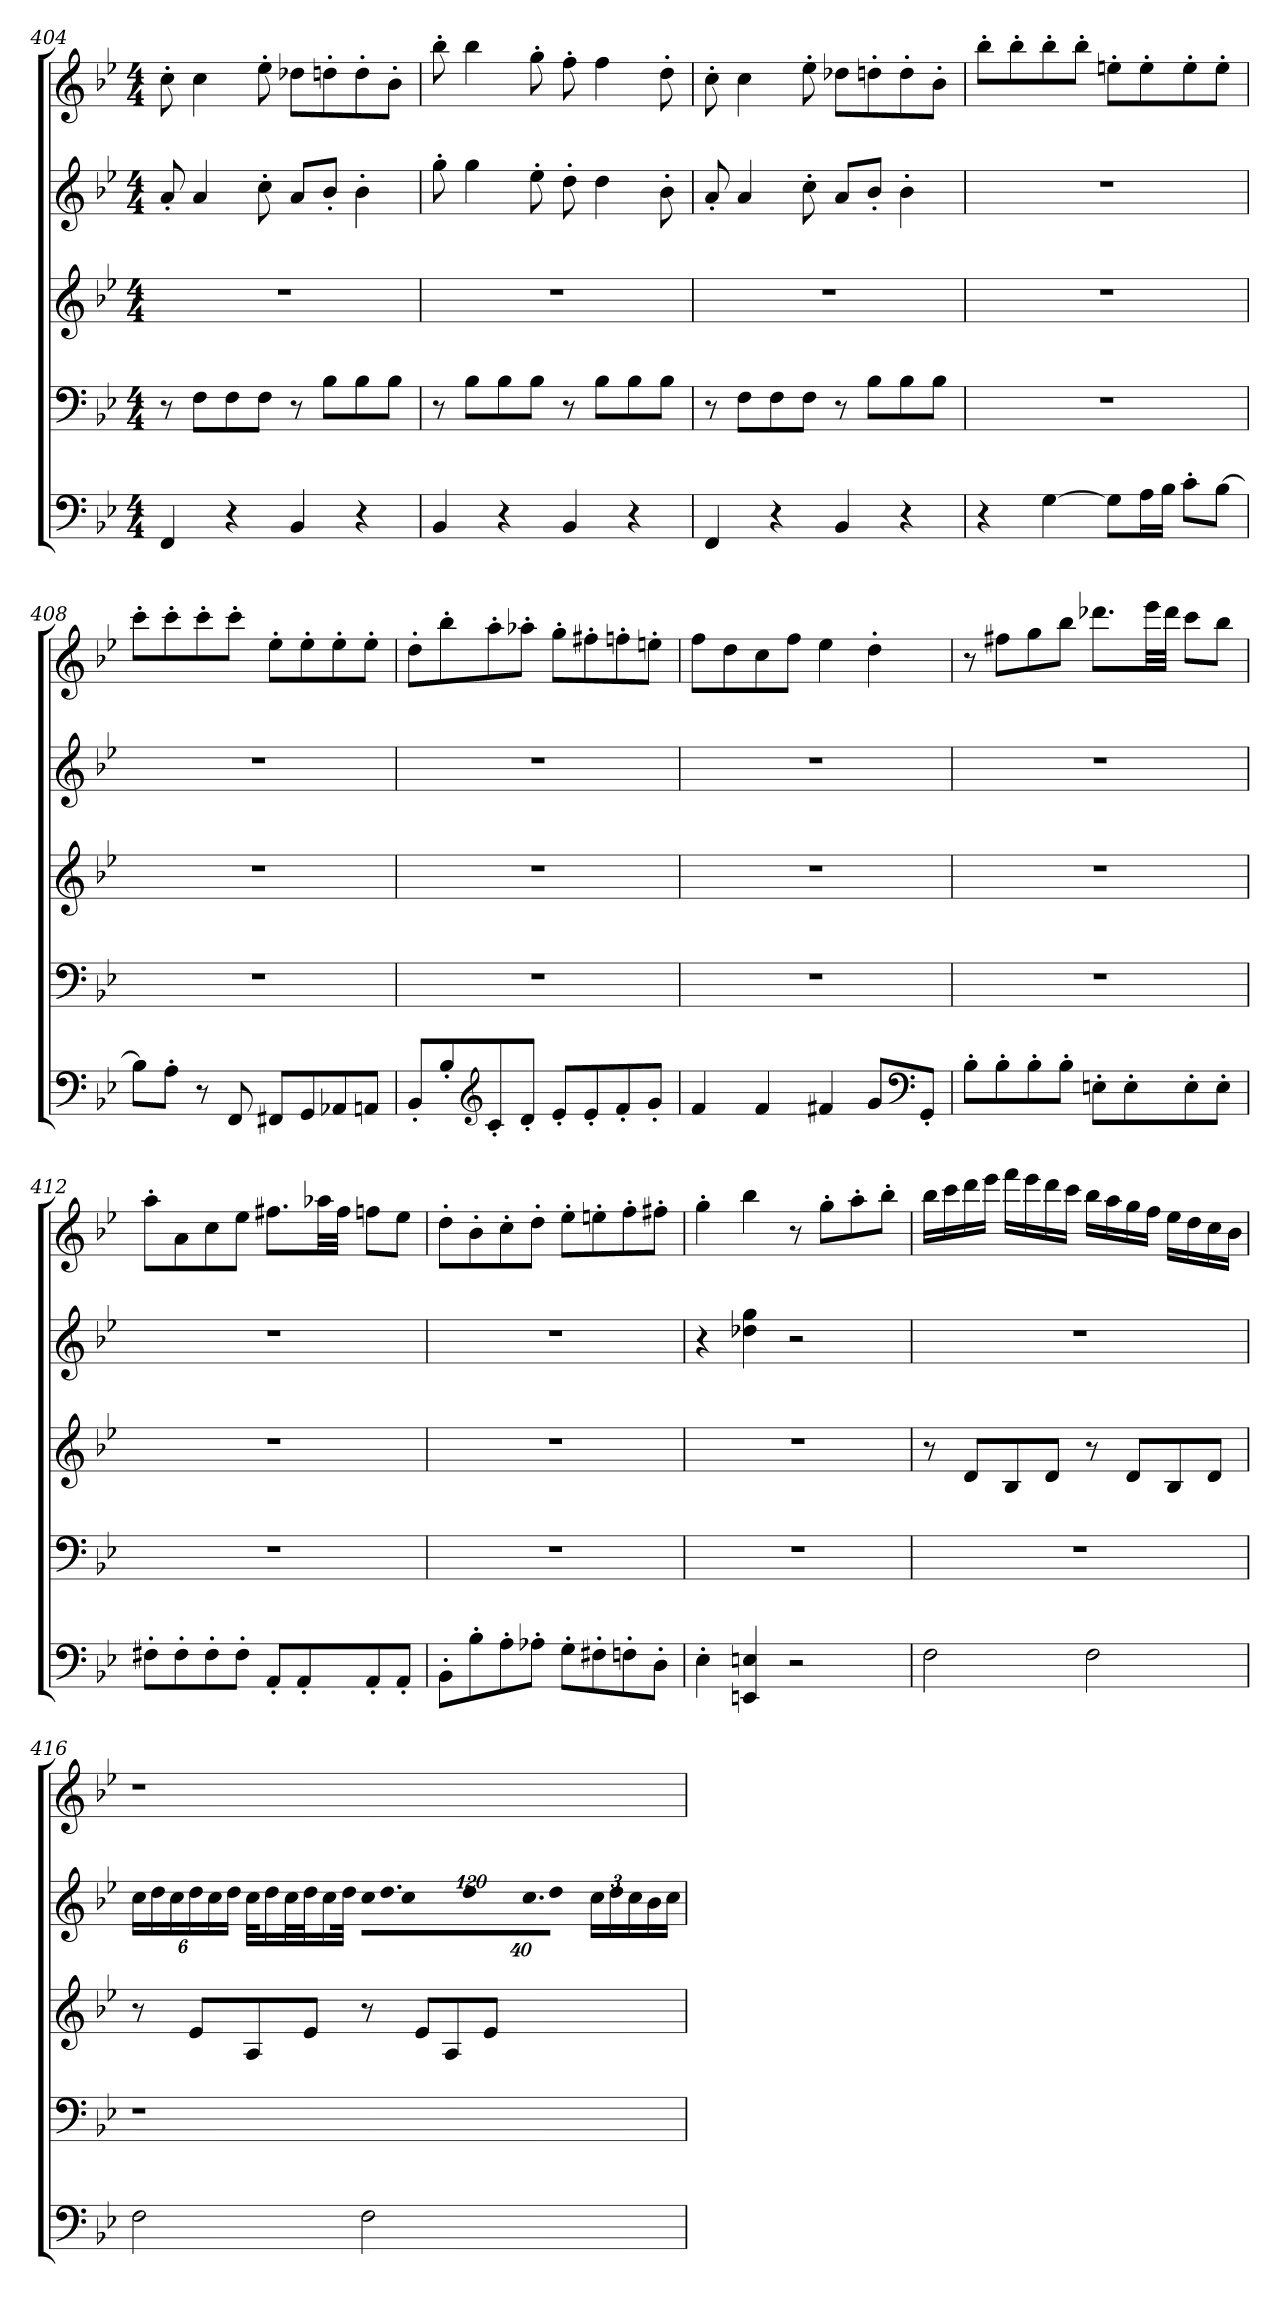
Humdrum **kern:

**kern	**kern	**kern	**kern	**kern
*part5	*part4	*part3	*part2	*part1
*staff5	*staff4	*staff3	*staff2	*staff1
*clefF4	*clefF4	*clefG2	*clefG2	*clefG2
*k[b-e-]	*k[b-e-]	*k[b-e-]	*k[b-e-]	*k[b-e-]
*M4/4	*M4/4	*M4/4	*M4/4	*M4/4
=404	=404	=404	=404	=404
4FF/	8r	1r	8a'/	8cc'\
.	8F\L	.	4a/	4cc\
4r	8F\	.	.	.
.	8F\J	.	8cc'\	8ee-'\
4BB-/	8r	.	8a/L	8dd-X\L
.	8B-\L	.	8b-'/J	8ddn'\
4r	8B-\	.	4b-'\	8dd'\
.	8B-\J	.	.	8b-'\J
=405	=405	=405	=405	=405
*	*	*	*	*MM151
4BB-/	8r	1r	8gg'\	8bb-'\
.	8B-\L	.	4gg\	4bb-\
4r	8B-\	.	.	.
.	8B-\J	.	8ee-'\	8gg'\
4BB-/	8r	.	8dd'\	8ff'\
.	8B-\L	.	4dd\	4ff\
4r	8B-\	.	.	.
.	8B-\J	.	8b-'\	8dd'\
=406	=406	=406	=406	=406
4FF/	8r	1r	8a'/	8cc'\
.	8F\L	.	4a/	4cc\
4r	8F\	.	.	.
.	8F\J	.	8cc'\	8ee-'\
4BB-/	8r	.	8a/L	8dd-X\L
.	8B-\L	.	8b-'/J	8ddn'\
4r	8B-\	.	4b-'\	8dd'\
.	8B-\J	.	.	8b-'\J
!!LO:LB:g=z
=407	=407	=407	=407	=407
*	*	*	*	*MM151
4r	1r	1r	1r	8bb-'\L
.	.	.	.	8bb-'\
[4G\	.	.	.	8bb-'\
.	.	.	.	8bb-'\J
8G\L]	.	.	.	8een'\L
16A\L	.	.	.	8ee'\
16B-\JJ	.	.	.	.
8c'\L	.	.	.	8ee'\
[8B-\J	.	.	.	8ee'\J
=408	=408	=408	=408	=408
8B-\L]	1r	1r	1r	8ccc'\L
8A'\J	.	.	.	8ccc'\
8r	.	.	.	8ccc'\
8FF/	.	.	.	8ccc'\J
8FF#X/L	.	.	.	8ee-'\L
8GG/	.	.	.	8ee-'\
8AA-X/	.	.	.	8ee-'\
8AAn/J	.	.	.	8ee-'\J
=409	=409	=409	=409	=409
8BB-'/L	1r	1r	1r	8dd'\L
8B-'/	.	.	.	8bb-'\
*clefG2	*	*	*	*
8c'/	.	.	.	8aa'\
8d'/J	.	.	.	8aa-X'\J
8e-'/L	.	.	.	8gg'\L
8e-'/	.	.	.	8ff#X'\
8f'/	.	.	.	8ffn'\
8g'/J	.	.	.	8een'\J
!!LO:PB:g=z
=410	=410	=410	=410	=410
4f/	1r	1r	1r	8ff\L
.	.	.	.	8dd\
4f/	.	.	.	8cc\
.	.	.	.	8ff\J
*	*	*	*	*MM147
4f#X/	.	.	.	4ee-\
8g/L	.	.	.	4dd'\
*clefF4	*	*	*	*
8GG'/J	.	.	.	.
=411	=411	=411	=411	=411
8B-'\L	1r	1r	1r	8r
8B-'\	.	.	.	8ff#X\L
8B-'\	.	.	.	8gg\
8B-'\J	.	.	.	8bb-\J
8En'\L	.	.	.	8.ddd-X\L
8E'\	.	.	.	.
.	.	.	.	32eee-\LL
.	.	.	.	32ddd-\JJJ
8E'\	.	.	.	8ccc\L
8E'\J	.	.	.	8bb-\J
=412	=412	=412	=412	=412
8F#X'\L	1r	1r	1r	8aa'\L
8F#'\	.	.	.	8a\
8F#'\	.	.	.	8cc\
8F#'\J	.	.	.	8ee-\J
8AA'/L	.	.	.	8.ff#X\L
8AA'/	.	.	.	.
.	.	.	.	32aa-X\LL
.	.	.	.	32ff#\JJJ
8AA'/	.	.	.	8ffn\L
8AA'/J	.	.	.	8ee-\J
!!LO:LB:g=z
=413	=413	=413	=413	=413
8BB-'\L	1r	1r	1r	8dd'\L
8B-'\	.	.	.	8b-'\
8A'\	.	.	.	8cc'\
8A-X'\J	.	.	.	8dd'\J
8G'\L	.	.	.	8ee-'\L
8F#X'\	.	.	.	8een'\
8Fn'\	.	.	.	8ff'\
8D'\J	.	.	.	8ff#X'\J
=414	=414	=414	=414	=414
*	*	*	*	*MM144
4E-'\	1r	1r	4r	4gg'\
*	*	*	*	*MM135
4EEn/ 4En/	.	.	4dd-X\ 4gg\	4bb-\
*	*	*	*	*MM102
2r	.	.	2r	8r
*	*	*	*	*MM151
.	.	.	.	8gg'\L
.	.	.	.	8aa'\
.	.	.	.	8bb-'\J
=415	=415	=415	=415	=415
*	*	*	*	*MM151
2F\	1r	8r	1r	16bb-\LL
.	.	.	.	16ccc\
.	.	8d/L	.	16ddd\
.	.	.	.	16eee-\JJ
.	.	8B-/	.	16fff\LL
.	.	.	.	16eee-\
.	.	8d/J	.	16ddd\
.	.	.	.	16ccc\JJ
2F\	.	8r	.	16bb-\LL
.	.	.	.	16aa\
.	.	8d/L	.	16gg\
.	.	.	.	16ff\JJ
.	.	8B-/	.	16ee-\LL
.	.	.	.	16dd\
.	.	8d/J	.	16cc\
*	*	*	*	*MM149
.	.	.	.	16b-\JJ
!!LO:PB:g=z
=416	=416	=416	=416	=416
*	*	*	*Xbrackettup	*
2F\	1r	8r	24cc\LL	1r
.	.	.	24dd\	.
.	.	.	24cc\	.
.	.	8e-/L	24dd\	.
.	.	.	24cc\	.
.	.	.	24dd\JJ	.
.	.	8A/	32cc\KLL	.
.	.	.	16dd\	.
.	.	.	32cc\L	.
.	.	8e-/J	32dd\J	.
.	.	.	16cc\	.
.	.	.	32dd\JJk	.
!	!	!	!LO:N:vis=32	!
2F\	.	8r	640%23cc\LLL	.
!	!	!	!LO:N:vis=32.	!
.	.	.	1920%103dd\	.
!	!	!	!LO:N:vis=32	!
.	.	.	640%23cc\	.
.	.	8e-/L	.	.
!	!	!	!LO:N:vis=32	!
.	.	.	640%23dd\	.
!	!	!	!LO:N:vis=32.	!
.	.	.	1920%103cc\	.
!	!	!	!LO:N:vis=32	!
.	.	.	640%23dd\JJJ	.
.	.	8A/	.	.
.	.	.	24cc\LL	.
.	.	.	24dd\	.
.	.	.	24cc\	.
.	.	8e-/J	.	.
.	.	.	16b-\	.
.	.	.	16cc\JJ	.
960ryy	960ryy	960ryy	.	960ryy
=	=	=	=	=
*-	*-	*-	*-	*-
